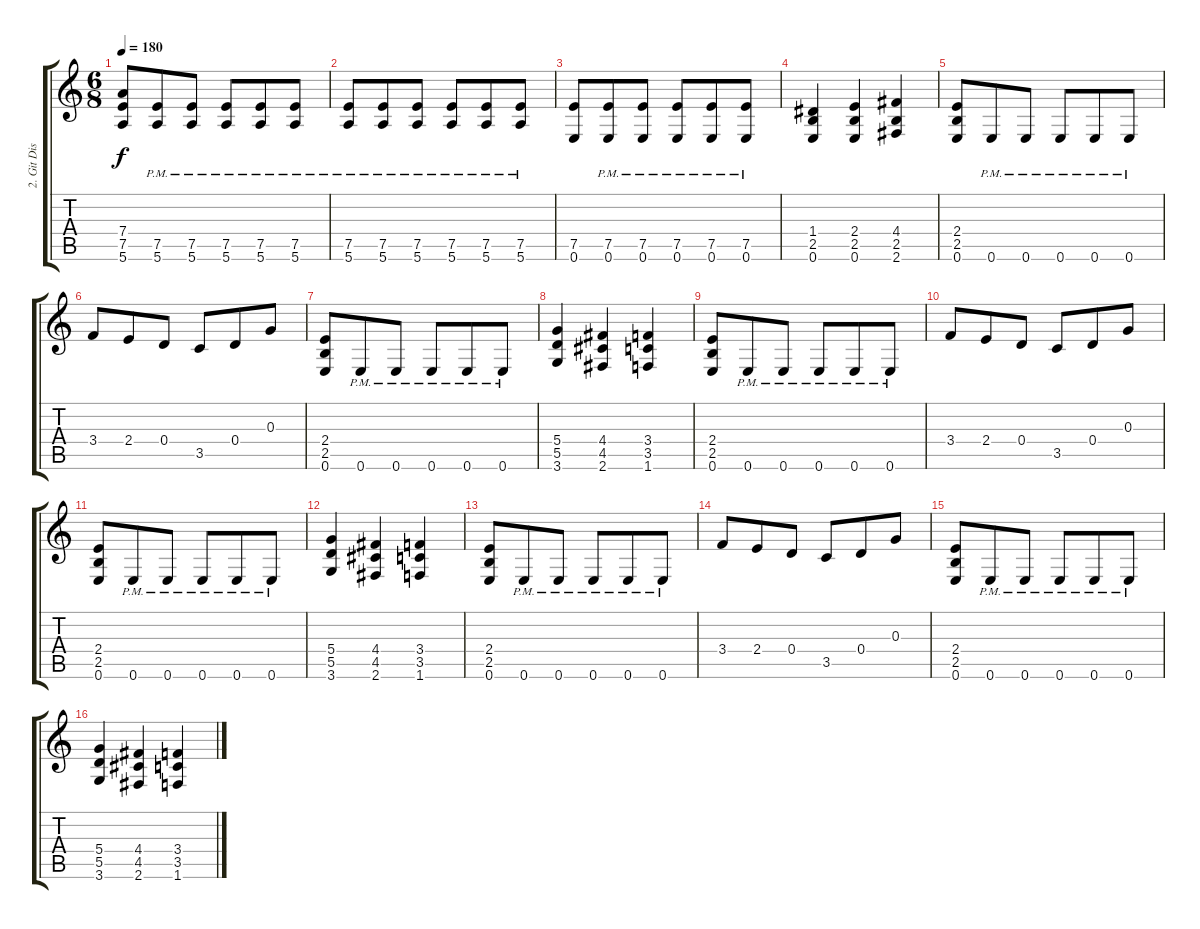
\track ("2. Git Dist" "2. Git Dis") {instrument distortionguitar}
\staff {score tabs}
\tuning (E4 B3 G3 D3 A2 E2) {hide}
\ts (6 8)
\tempo 180
\clef g2
\ks c
(7.4 7.5 5.6).8{dy f} (7.5{pm} 5.6{pm}).8 (7.5{pm} 5.6{pm}).8 (7.5{pm} 5.6{pm}).8 (7.5{pm} 5.6{pm}).8 (7.5{pm} 5.6{pm}).8 |
(7.5{pm} 5.6{pm}).8 (7.5{pm} 5.6{pm}).8 (7.5{pm} 5.6{pm}).8 (7.5{pm} 5.6{pm}).8 (7.5{pm} 5.6{pm}).8 (7.5{pm} 5.6{pm}).8 |
(7.5 0.6).8 (7.5{pm} 0.6{pm}).8 (7.5{pm} 0.6{pm}).8 (7.5{pm} 0.6{pm}).8 (7.5{pm} 0.6{pm}).8 (7.5{pm} 0.6{pm}).8 |
(1.4 2.5 0.6).4 (2.4 2.5 0.6).4 (4.4 2.5 2.6).4 |
(2.4 2.5 0.6).8 0.6{pm}.8 0.6{pm}.8 0.6{pm}.8 0.6{pm}.8 0.6{pm}.8 |
3.4.8 2.4.8 0.4.8 3.5.8 0.4.8 0.3.8 |
(2.4 2.5 0.6).8 0.6{pm}.8 0.6{pm}.8 0.6{pm}.8 0.6{pm}.8 0.6{pm}.8 |
(5.4 5.5 3.6).4 (4.4 4.5 2.6).4 (3.4 3.5 1.6).4 |
(2.4 2.5 0.6).8 0.6{pm}.8 0.6{pm}.8 0.6{pm}.8 0.6{pm}.8 0.6{pm}.8 |
3.4.8 2.4.8 0.4.8 3.5.8 0.4.8 0.3.8 |
(2.4 2.5 0.6).8 0.6{pm}.8 0.6{pm}.8 0.6{pm}.8 0.6{pm}.8 0.6{pm}.8 |
(5.4 5.5 3.6).4 (4.4 4.5 2.6).4 (3.4 3.5 1.6).4 |
(2.4 2.5 0.6).8 0.6{pm}.8 0.6{pm}.8 0.6{pm}.8 0.6{pm}.8 0.6{pm}.8 |
3.4.8 2.4.8 0.4.8 3.5.8 0.4.8 0.3.8 |
(2.4 2.5 0.6).8 0.6{pm}.8 0.6{pm}.8 0.6{pm}.8 0.6{pm}.8 0.6{pm}.8 |
(5.4 5.5 3.6).4 (4.4 4.5 2.6).4 (3.4 3.5 1.6).4
